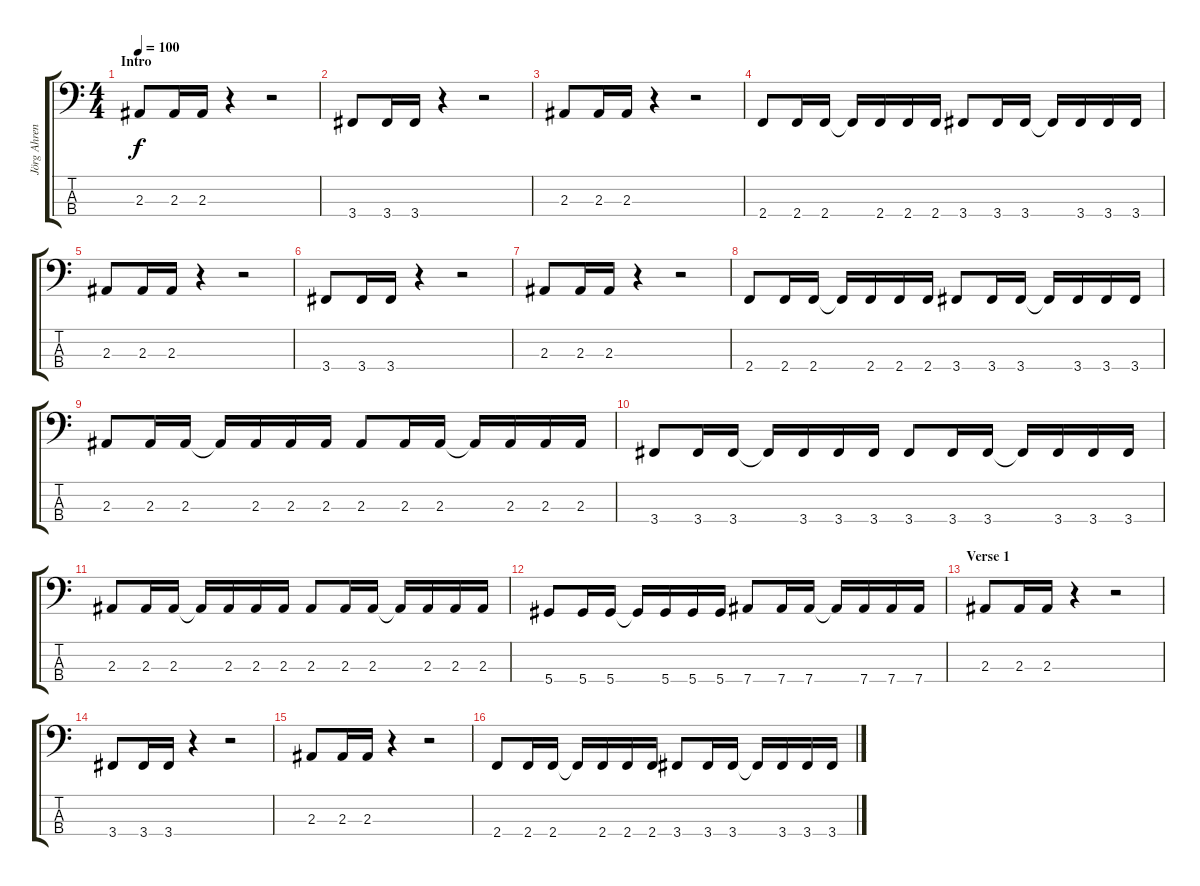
\track ("Jörg Ahrens" "Jörg Ahren") {instrument electricbasspick}
\staff {score tabs}
\tuning (Gb2 Db2 Ab1 Eb1) {hide}
\ts (4 4)
\section ("" "Intro")
\tempo 100
\clef f4
\ks c
2.3.8{dy f instrument electricbasspick} 2.3.16 2.3.16 r.4 r.2 |
3.4.8 3.4.16 3.4.16 r.4 r.2 |
2.3.8 2.3.16 2.3.16 r.4 r.2 |
2.4.8 2.4.16 2.4.16 2.4{t}.16 2.4.16 2.4.16 2.4.16 3.4.8 3.4.16 3.4.16 3.4{t}.16 3.4.16 3.4.16 3.4.16 |
2.3.8 2.3.16 2.3.16 r.4 r.2 |
3.4.8 3.4.16 3.4.16 r.4 r.2 |
2.3.8 2.3.16 2.3.16 r.4 r.2 |
2.4.8 2.4.16 2.4.16 2.4{t}.16 2.4.16 2.4.16 2.4.16 3.4.8 3.4.16 3.4.16 3.4{t}.16 3.4.16 3.4.16 3.4.16 |
2.3.8 2.3.16 2.3.16 2.3{t}.16 2.3.16 2.3.16 2.3.16 2.3.8 2.3.16 2.3.16 2.3{t}.16 2.3.16 2.3.16 2.3.16 |
3.4.8 3.4.16 3.4.16 3.4{t}.16 3.4.16 3.4.16 3.4.16 3.4.8 3.4.16 3.4.16 3.4{t}.16 3.4.16 3.4.16 3.4.16 |
2.3.8 2.3.16 2.3.16 2.3{t}.16 2.3.16 2.3.16 2.3.16 2.3.8 2.3.16 2.3.16 2.3{t}.16 2.3.16 2.3.16 2.3.16 |
5.4.8 5.4.16 5.4.16 5.4{t}.16 5.4.16 5.4.16 5.4.16 7.4.8 7.4.16 7.4.16 7.4{t}.16 7.4.16 7.4.16 7.4.16 |
\section ("" "Verse 1")
2.3.8 2.3.16 2.3.16 r.4 r.2 |
3.4.8 3.4.16 3.4.16 r.4 r.2 |
2.3.8 2.3.16 2.3.16 r.4 r.2 |
2.4.8 2.4.16 2.4.16 2.4{t}.16 2.4.16 2.4.16 2.4.16 3.4.8 3.4.16 3.4.16 3.4{t}.16 3.4.16 3.4.16 3.4.16
